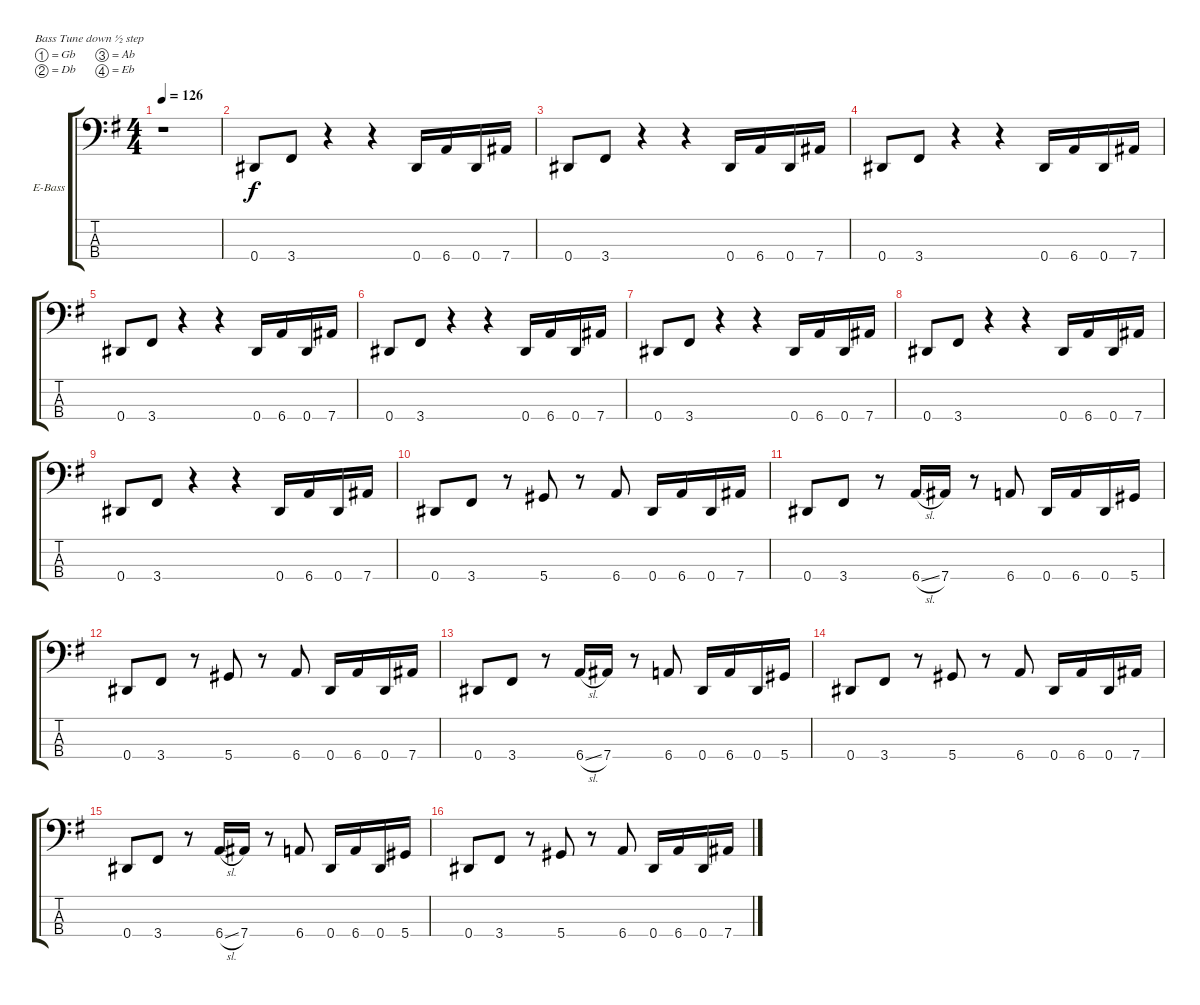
\bracketExtendMode groupsimilarinstruments
\firstSystemTrackNameOrientation horizontal
\otherSystemsTrackNameOrientation horizontal
\track ("Untitled" "E-Bass") {instrument electricbasspick}
\staff {score tabs}
\tuning (Gb2 Db2 Ab1 Eb1)
\ts (4 4)
\beaming (8 2 2 2 2)
\tempo 126
\clef f4
\ks g
r.1{dy f instrument electricbasspick} |
0.4.8 3.4.8 r.4 r.4 0.4.16 6.4.16 0.4.16 7.4.16 |
0.4.8 3.4.8 r.4 r.4 0.4.16 6.4.16 0.4.16 7.4.16 |
0.4.8 3.4.8 r.4 r.4 0.4.16 6.4.16 0.4.16 7.4.16 |
0.4.8 3.4.8 r.4 r.4 0.4.16 6.4.16 0.4.16 7.4.16 |
0.4.8 3.4.8 r.4 r.4 0.4.16 6.4.16 0.4.16 7.4.16 |
0.4.8 3.4.8 r.4 r.4 0.4.16 6.4.16 0.4.16 7.4.16 |
0.4.8 3.4.8 r.4 r.4 0.4.16 6.4.16 0.4.16 7.4.16 |
0.4.8 3.4.8 r.4 r.4 0.4.16 6.4.16 0.4.16 7.4.16 |
0.4.8 3.4.8 r.8 5.4.8 r.8 6.4.8 0.4.16 6.4.16 0.4.16 7.4.16 |
0.4.8 3.4.8 r.8 6.4{sl}.16 7.4.16 r.8 6.4.8 0.4.16 6.4.16 0.4.16 5.4.16 |
0.4.8 3.4.8 r.8 5.4.8 r.8 6.4.8 0.4.16 6.4.16 0.4.16 7.4.16 |
0.4.8 3.4.8 r.8 6.4{sl}.16 7.4.16 r.8 6.4.8 0.4.16 6.4.16 0.4.16 5.4.16 |
0.4.8 3.4.8 r.8 5.4.8 r.8 6.4.8 0.4.16 6.4.16 0.4.16 7.4.16 |
0.4.8 3.4.8 r.8 6.4{sl}.16 7.4.16 r.8 6.4.8 0.4.16 6.4.16 0.4.16 5.4.16 |
0.4.8 3.4.8 r.8 5.4.8 r.8 6.4.8 0.4.16 6.4.16 0.4.16 7.4.16
